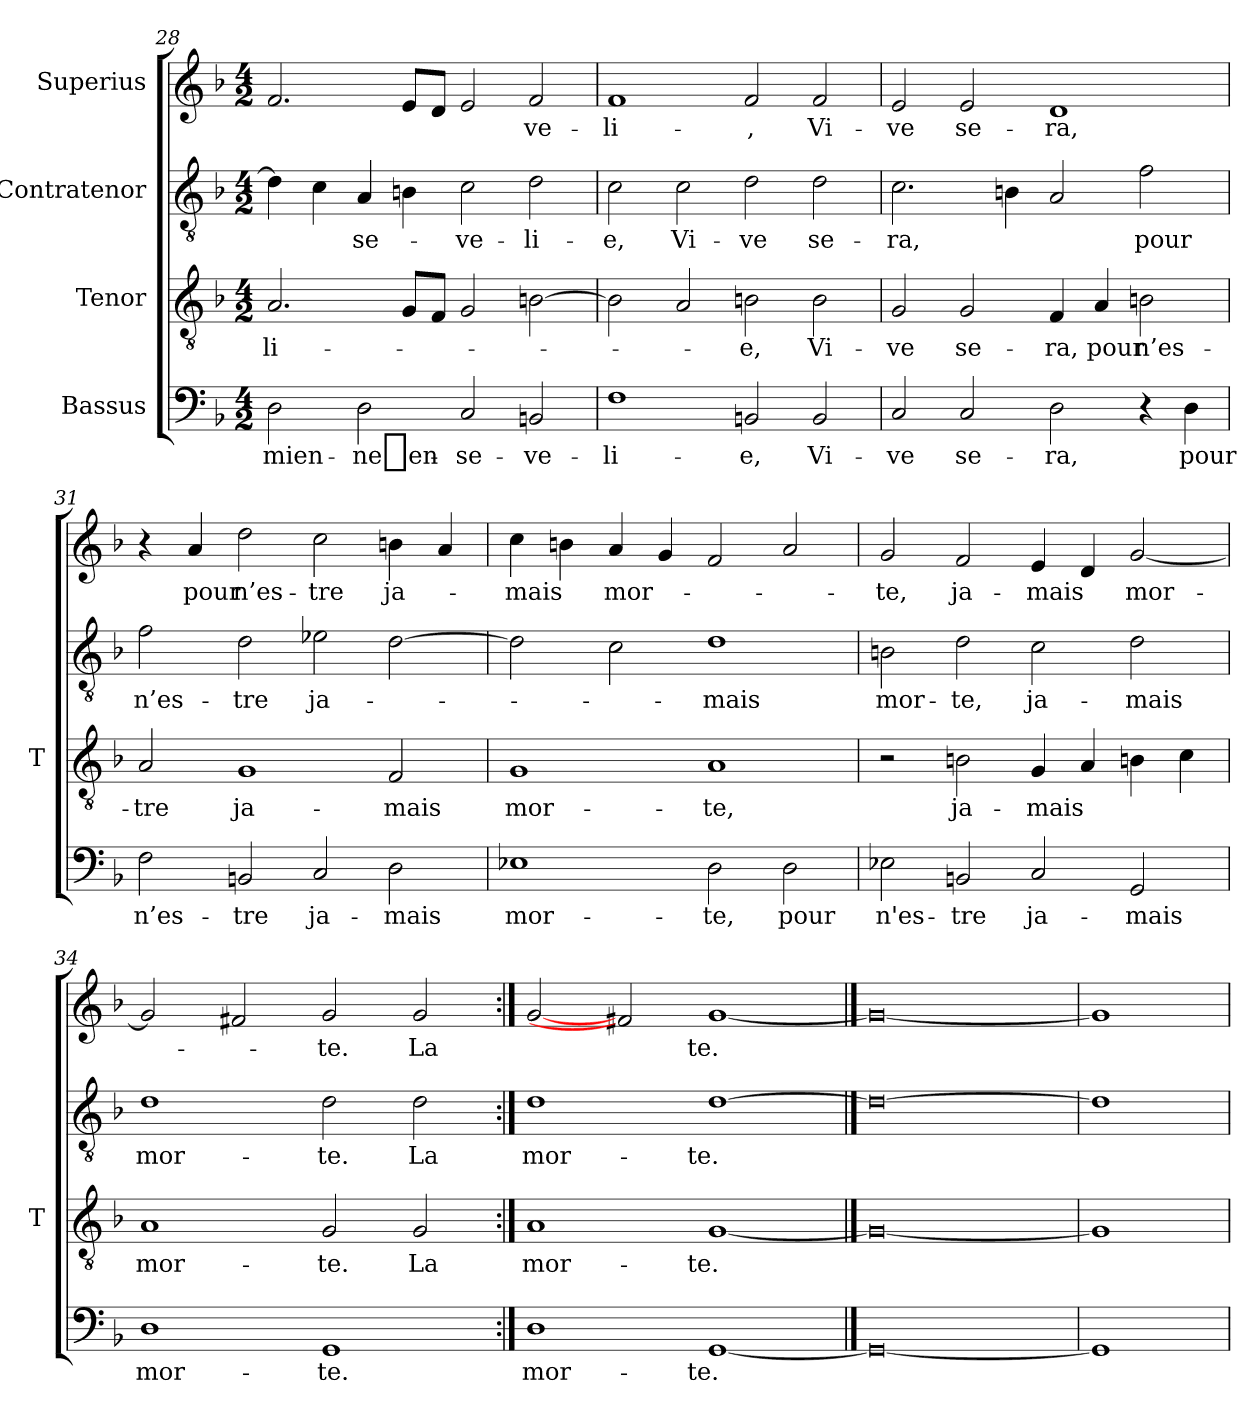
**kern	**text	**kern	**text	**kern	**text	**kern	**text
*part4	*part4	*part3	*part3	*part2	*part2	*part1	*part1
*staff4	*staff4	*staff3	*staff3	*staff2	*staff2	*staff1	*staff1
*I"Bassus	*	*I"Tenor	*	*I"Contratenor	*	*I"Superius	*
*	*	*I'T	*	*	*	*	*
*clefF4	*	*clefGv2	*	*clefGv2	*	*clefG2	*
*k[b-]	*	*k[b-]	*	*k[b-]	*	*k[b-]	*
*M4/2	*	*M4/2	*	*M4/2	*	*M4/2	*
=28	=28	=28	=28	=28	=28	=28	=28
2D	mien-	2.A	li-	4d]	.	2.f	.
.	.	.	.	4c	.	.	.
2D	ne_en-	.	.	4A	se-	.	.
.	.	8GL	.	4B	.	8eL	.
.	.	8FJ	.	.	.	8dJ	.
2C	se-	2G	.	2c	ve-	2e	.
2BB	ve-	[2Bn	.	2d	li-	2f	ve-
=29	=29	=29	=29	=29	=29	=29	=29
1F	li-	2B]	.	2c	-e,	1f	li-
.	.	2A	.	2c	Vi-	.	.
2BB	-e,	2Bn	-e,	2d	-ve	2f	-,
2BB	Vi-	2B	Vi-	2d	se-	2f	Vi-
=30	=30	=30	=30	=30	=30	=30	=30
2C	-ve	2G	-ve	2.c	-ra,	2e	-ve
2C	se-	2G	se-	.	.	2e	se-
.	.	.	.	4B	.	.	.
2D	-ra,	4F	-ra,	2A	.	1d	-ra,
.	.	4A	-pour	.	.	.	.
4r	.	2Bn	n’es-	2f	-pour	.	.
4D	-pour	.	.	.	.	.	.
=31	=31	=31	=31	=31	=31	=31	=31
2F	n’es-	2A	-tre	2f	n’es-	4r	.
.	.	.	.	.	.	4a	-pour
2BB	-tre	1G	ja-	2d	-tre	2dd	n’es-
2C	ja-	.	.	2e-X	ja-	2cc	-tre
2D	-mais	2F	-mais	[2d	.	4b	ja-
.	.	.	.	.	.	4a	.
=32	=32	=32	=32	=32	=32	=32	=32
1E-X	mor-	1G	mor-	2d]	.	4cc	-mais
.	.	.	.	.	.	4b	.
.	.	.	.	2c	.	4a	mor-
.	.	.	.	.	.	4g	.
2D	-te,	1A	-te,	1d	-mais	2f	.
2D	-pour	.	.	.	.	2a	.
=33	=33	=33	=33	=33	=33	=33	=33
2E-X	n'es-	2r	.	2B	mor-	2g	-te,
2BB	-tre	2Bn	ja-	2d	-te,	2f	ja-
2C	ja-	4G	-mais	2c	ja-	4e	-mais
.	.	4A	.	.	.	4d	.
2GG	-mais	4Bn	.	2d	-mais	[2g	mor-
.	.	4c	.	.	.	.	.
=34	=34	=34	=34	=34	=34	=34	=34
1D	mor-	1A	mor-	1d	mor-	2g]	.
.	.	.	.	.	.	2f#X	.
1GG	-te.	2G	-te.	2d	-te.	2g	-te.
.	.	2G	-La	2d	-La	2g	-La
=35:|!	=35:|!	=35:|!	=35:|!	=35:|!	=35:|!	=35:|!	=35:|!
1D	mor-	1A	mor-	1d	mor-	[2g	--
.	.	.	.	.	.	2f#X]	.
[1GG	-te.	[1G	-te.	[1d	-te.	[1g	-te.
==36	==36	==36	==36	==36	==36	==36	==36
0GG_	.	0G_	.	0d_	.	0g_	.
=37	=37	=37	=37	=37	=37	=37	=37
1GG]	.	1G]	.	1d]	.	1g]	.
=	=	=	=	=	=	=	=
*-	*-	*-	*-	*-	*-	*-	*-
